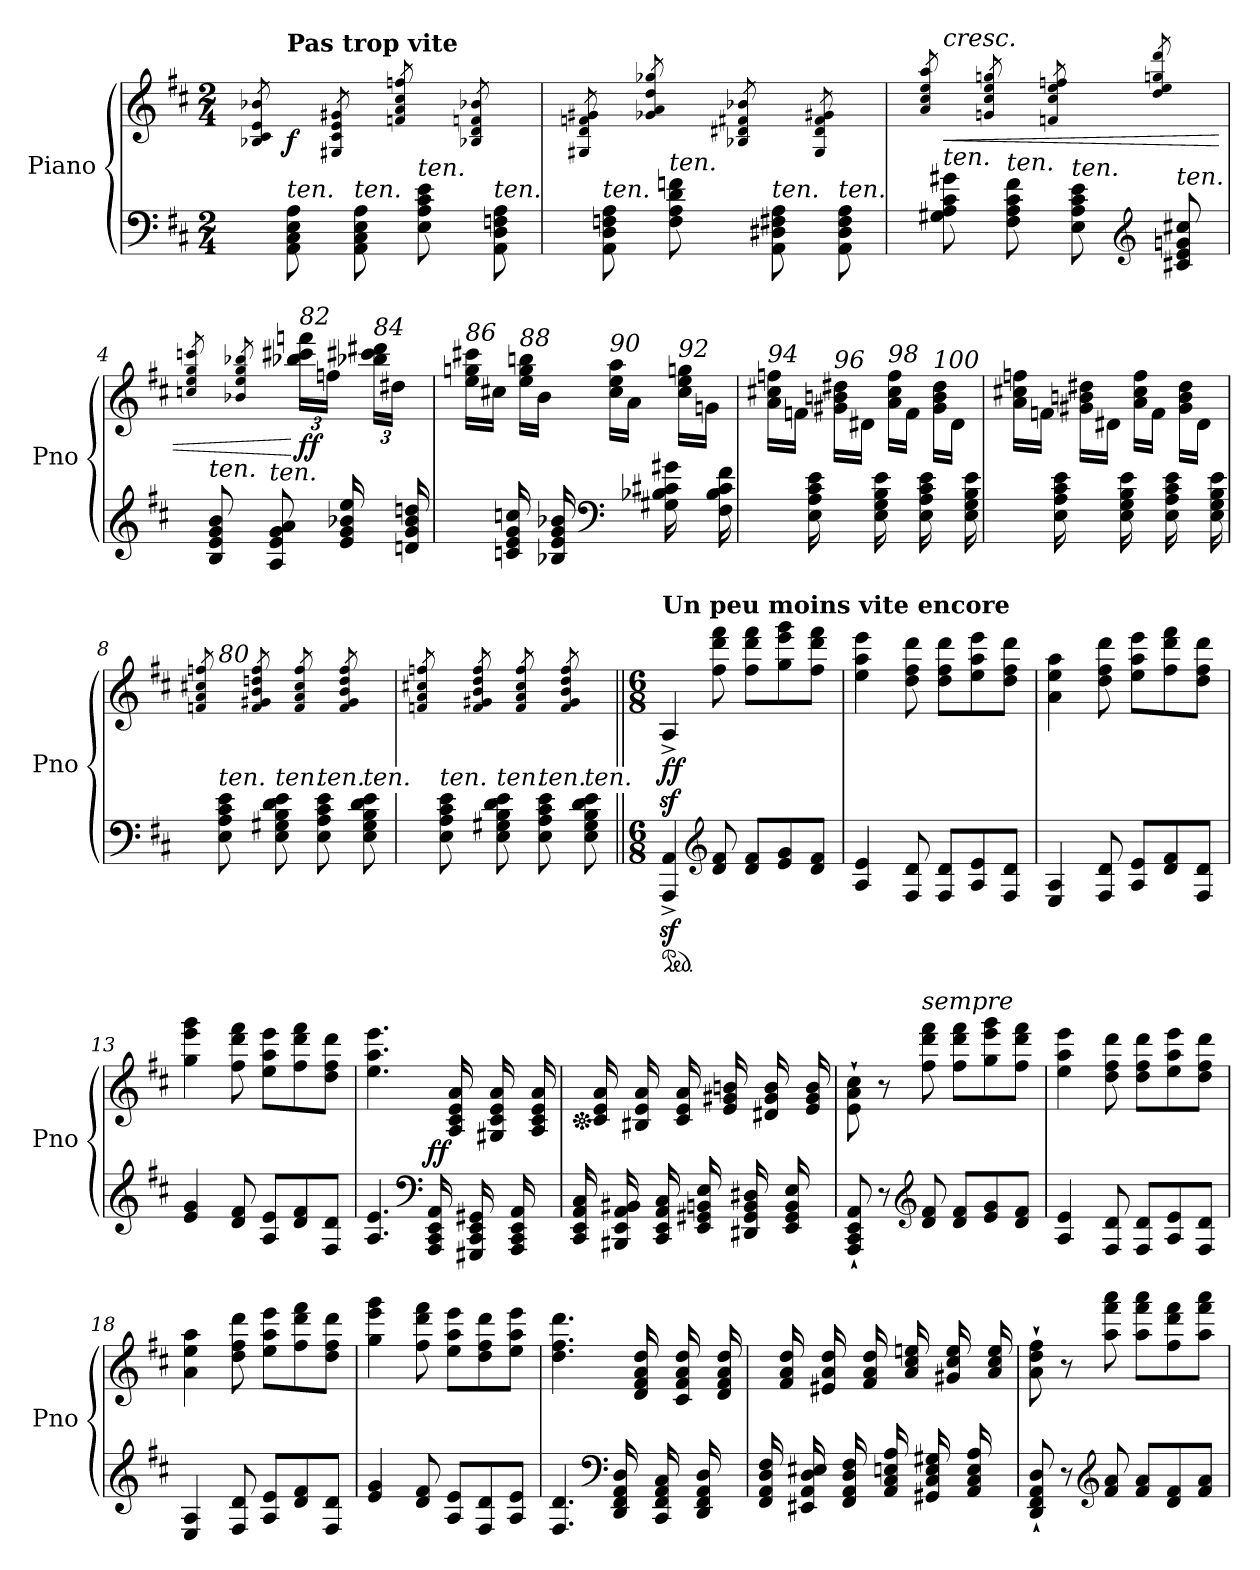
**kern	**kern	**dynam
*part1	*part1	*part1
*staff2	*staff1	*staff1/2
*I"Piano	*	*
*I'Pno	*	*
*clefF4	*clefG2	*
*k[f#c#]	*k[f#c#]	*
*M2/4	*M2/4	*
=1	=1	=1
qA!yy	8qB-X/ 8qc#/ 8qe/ 8qb-X/	.
!	!LO:TX:a:B:t=Pas trop vite	!
!LO:TX:a:i:t=ten.	!	!
!	!	!LO:DY:b
8AA\ 8C#\ 8E\ 8A\	8b-!yy	f
qA!yy	8qG#X/ 8qc#/ 8qe/ 8qg#X/	.
!LO:TX:a:i:t=ten.	!	!
8AA\ 8C#\ 8E\ 8A\	8b-!yy	.
qe!yy	8qfn/ 8qa/ 8qcc#/ 8qffn/	.
!LO:TX:a:i:t=ten.	!	!
8E\ 8A\ 8c#\ 8e\	8b-!yy	.
qA!yy	8qB-X/ 8qd/ 8qfn/ 8qb-X/	.
!LO:TX:a:i:t=ten.	!	!
8AA\ 8D\ 8Fn\ 8A\	8b-!yy	.
=2	=2	=2
qA!yy	8qG#X/ 8qd/ 8qfn/ 8qg#X/	.
!LO:TX:a:i:t=ten.	!	!
8AA\ 8D\ 8Fn\ 8A\	8b!yy	.
qe!yy	8qg-X/ 8qa/ 8qdd/ 8qgg-X/	.
!LO:TX:a:i:t=ten.	!	!
8F\ 8A\ 8d\ 8fn\	8b!yy	.
qA!yy	8qB-X/ 8qd#X/ 8qf#X/ 8qb-X/	.
!LO:TX:a:i:t=ten.	!	!
8AA\ 8D#X\ 8F#X\ 8A\	8b-!yy	.
qA!yy	8qG#/ 8qd#/ 8qf#/ 8qg#X/	.
!LO:TX:a:i:t=ten.	!	!
8AA\ 8D#\ 8F#\ 8A\	8b-!yy	.
!!LO:LB:g=z
=3	=3	=3
qg!yy	8qa/ 8qcc#/ 8qee/ 8qaa/	.
!	!LO:TX:a:i:t=cresc.	!
!LO:TX:a:i:t=ten.	!	!
!	!	!LO:HP:b
8G#X\ 8A\ 8c#\ 8g#X\	8b!yy	<
qf#!yy	8qgn/ 8qcc#/ 8qee/ 8qggn/	.
!LO:TX:a:i:t=ten.	!	!
8F#\ 8A\ 8c#\ 8f#\	8b!yy	.
qe!yy	8qfn/ 8qcc#/ 8qee/ 8qffn/	.
!LO:TX:a:i:t=ten.	!	!
8E\ 8A\ 8c#\ 8e\	8b!yy	.
*clefG2	*	*
qcc#!yy	8qdd/ 8qee/ 8qggn/ 8qddd/	.
!LO:TX:a:i:t=ten.	!	!
8c#X/ 8e/ 8gn/ 8cc#X/	8b!yy	.
=4	=4	=4
qb!yy	8qccn/ 8qee/ 8qgg/ 8qcccn/	.
!LO:TX:a:i:t=ten.	!	!
8B/ 8e/ 8g/ 8b/	8b!yy	.
qa!yy	8qb-X/ 8qee/ 8qgg/ 8qbb-X/	.
!LO:TX:a:i:t=ten.	!	!
8A/ 8e/ 8g/ 8a/	8b-!yy	.
*Xtuplet	*Xbrackettup	*
!	!LO:TX:a:i:t=82	!
!	!	!LO:DY:n=1:b
12ryy	(24bb-X\ 24ccc#X\ 24fffn\LL	[ ff
.	24ffn\JJ	.
24e/ 24g/ 24b-X/ 24ee/)	24ryy	.
!	!LO:TX:a:i:t=84	!
12ryy	(24bb-X\ 24ccc#X\ 24ddd#X\LL	.
.	24dd#X\JJ	.
24dn/ 24g/ 24b-/ 24ddn/)	24ryy	.
!!LO:LB:g=z
=5	=5	=5
*	*Xtuplet	*
!	!LO:TX:a:i:t=86	!
12ryy	24ee\ 24ggn\ 24ccc#X\LL	.
.	24cc#X\JJ	.
24cn/ 24e/ 24g/ 24ccn/	24ryy	.
!	!LO:TX:a:i:t=88	!
12ryy	24ee\ 24gg\ 24bbn\LL	.
.	24b\JJ	.
24B-X/ 24e/ 24g/ 24b-X/	24ryy	.
*clefF4	*	*
!	!LO:TX:a:i:t=90	!
12ryy	24cc#\ 24ee\ 24aa\LL	.
.	24a\JJ	.
24G#X\ 24B-X\ 24c#X\ 24g#X\	24ryy	.
!	!LO:TX:a:i:t=92	!
12ryy	24cc#\ 24ee\ 24ggn\LL	.
.	24gn\JJ	.
24F#\ 24B-\ 24c#\ 24f#\	24ryy	.
=6	=6	=6
!	!LO:TX:a:i:t=94	!
12ryy	24a\ 24cc#X\ 24ffn\LL	.
.	24fn\JJ	.
24E\ 24A\ 24c#\ 24e\	24ryy	.
!	!LO:TX:a:i:t=96	!
12ryy	24g#X\ 24bn\ 24dd#X\LL	.
.	24d#X\JJ	.
24E\ 24G\ 24B\ 24e\	24ryy	.
!	!LO:TX:a:i:t=98	!
12ryy	24a\ 24cc#\ 24ff\LL	.
.	24f\JJ	.
24E\ 24A\ 24c#\ 24e\	24ryy	.
!	!LO:TX:a:i:t=100	!
12ryy	24g#\ 24b\ 24dd#\LL	.
.	24d#\JJ	.
24E\ 24G\ 24B\ 24e\	24ryy	.
!!LO:LB:g=z
=7	=7	=7
12ryy	24a\ 24cc#X\ 24ffn\LL	.
.	24fn\JJ	.
24E\ 24A\ 24c#\ 24e\	24ryy	.
12ryy	24g#X\ 24bn\ 24dd#X\LL	.
.	24d#X\JJ	.
24E\ 24G\ 24B\ 24e\	24ryy	.
12ryy	24a\ 24cc#\ 24ff\LL	.
.	24f\JJ	.
24E\ 24A\ 24c#\ 24e\	24ryy	.
12ryy	24g#\ 24b\ 24dd#\LL	.
.	24d#\JJ	.
24E\ 24G\ 24B\ 24e\	24ryy	.
=8	=8	=8
qA!yy	8qfn/ 8qa/ 8qcc#X/ 8qffn/	.
!	!LO:TX:a:i:t=80	!
!LO:TX:a:i:t=ten.	!	!
8E\ 8A\ 8c#\ 8e\	8b!yy	.
qB!yy	8qf/ 8qg#X/ 8qb/ 8qddn/ 8qff/	.
!LO:TX:a:i:t=ten.	!	!
8E\ 8G#X\ 8B\ 8d\ 8e\	8b!yy	.
qA!yy	8qf/ 8qa/ 8qcc#/ 8qff/	.
!LO:TX:a:i:t=ten.	!	!
8E\ 8A\ 8c#\ 8e\	8b!yy	.
qB!yy	8qf/ 8qg#/ 8qb/ 8qdd/ 8qff/	.
!LO:TX:a:i:t=ten.	!	!
8E\ 8G#\ 8B\ 8d\ 8e\	8b!yy	.
=9	=9	=9
qA!yy	8qfn/ 8qa/ 8qcc#X/ 8qffn/	.
!LO:TX:a:i:t=ten.	!	!
8E\ 8A\ 8c#\ 8e\	8b!yy	.
qB!yy	8qf/ 8qg#X/ 8qb/ 8qdd/ 8qff/	.
!LO:TX:a:i:t=ten.	!	!
8E\ 8G#X\ 8B\ 8d\ 8e\	8b!yy	.
qA!yy	8qf/ 8qa/ 8qcc#/ 8qff/	.
!LO:TX:a:i:t=ten.	!	!
8E\ 8A\ 8c#\ 8e\	8b!yy	.
qB!yy	8qf/ 8qg#/ 8qb/ 8qdd/ 8qff/	.
!LO:TX:a:i:t=ten.	!	!
8E\ 8G#\ 8B\ 8d\ 8e\	8b!yy	.
!!LO:LB:g=z
=10||	=10||	=10||
*M6/8	*M6/8	*
*ped	*	*
!	!LO:TX:a:B:t=Un peu moins vite encore	!
!	!	!LO:DY:b
4AAA/z<^ 4AA/z<^	4Az<^/	ff
*clefG2	*	*
8d/ 8f#/	8ff#\ 8ddd\ 8fff#\	.
8d/ 8f#/L	8ff#\ 8ddd\ 8fff#\L	.
8e/ 8g/	8gg\ 8eee\ 8ggg\	.
8d/ 8f#/J	8ff#\ 8ddd\ 8fff#\J	.
=11	=11	=11
4A/ 4e/	4ee\ 4aa\ 4eee\	.
8F#/ 8d/	8dd\ 8ff#\ 8ddd\	.
8F#/ 8d/L	8dd\ 8ff#\ 8ddd\L	.
8A/ 8e/	8ee\ 8aa\ 8eee\	.
8F#/ 8d/J	8dd\ 8ff#\ 8ddd\J	.
=12	=12	=12
4E/ 4A/	4a\ 4ee\ 4aa\	.
8F#/ 8d/	8dd\ 8ff#\ 8ddd\	.
8A/ 8e/L	8ee\ 8aa\ 8eee\L	.
8d/ 8f#/	8ff#\ 8ddd\ 8fff#\	.
8F#/ 8d/J	8dd\ 8ff#\ 8ddd\J	.
=13	=13	=13
4e/ 4g/	4gg\ 4eee\ 4ggg\	.
8d/ 8f#/	8ff#\ 8ddd\ 8fff#\	.
8A/ 8e/L	8ee\ 8aa\ 8eee\L	.
8d/ 8f#/	8ff#\ 8ddd\ 8fff#\	.
8F#/ 8d/J	8dd\ 8ff#\ 8ddd\J	.
!!LO:PB:g=z
=14	=14	=14
4.A/ 4.e/	4.ee\ 4.aa\ 4.eee\	.
*clefF4	*	*
!	!	!LO:DY:b
16AAA/ 16CC#/ 16EE/ 16AA/	16ryy	ff
16ryy	16A/ 16c#/ 16e/ 16a/	.
16GGG#X/ 16CC#/ 16EE/ 16GG#X/	16ryy	.
16ryy	16G#X/ 16c#/ 16e/ 16a/	.
16AAA/ 16CC#/ 16EE/ 16AA/	16ryy	.
16ryy	16A/ 16c#/ 16e/ 16a/	.
=15	=15	=15
*	*Xped	*
16CC#/ 16EE/ 16AA/ 16C#/	16ryy	.
16ryy	16c#/ 16e/ 16a/	.
16BBB#X/ 16EE/ 16AA/ 16BB#X/	16ryy	.
16ryy	16B#X/ 16e/ 16a/	.
16CC#/ 16EE/ 16AA/ 16C#/	16ryy	.
16ryy	16c#/ 16e/ 16a/	.
16EE/ 16GG#X/ 16BBn/ 16E/	16ryy	.
16ryy	16e/ 16g#X/ 16bn/	.
16DD#X/ 16GG#/ 16BB/ 16D#X/	16ryy	.
16ryy	16d#X/ 16g#/ 16b/	.
16EE/ 16GG#/ 16BB/ 16E/	16ryy	.
16ryy	16e/ 16g#/ 16b/	.
=16	=16	=16
8AAA/` 8CC#/` 8EE/` 8AA/`	8e\` 8a\` 8cc#\`	.
8r	8r	.
*clefG2	*	*
!	!LO:TX:a:i:t=sempre	!
8d/ 8f#/	8ff#\ 8ddd\ 8fff#\	.
8d/ 8f#/L	8ff#\ 8ddd\ 8fff#\L	.
8e/ 8g/	8gg\ 8eee\ 8ggg\	.
8d/ 8f#/J	8ff#\ 8ddd\ 8fff#\J	.
!!LO:LB:g=z
=17	=17	=17
4A/ 4e/	4ee\ 4aa\ 4eee\	.
8F#/ 8d/	8dd\ 8ff#\ 8ddd\	.
8F#/ 8d/L	8dd\ 8ff#\ 8ddd\L	.
8A/ 8e/	8ee\ 8aa\ 8eee\	.
8F#/ 8d/J	8dd\ 8ff#\ 8ddd\J	.
=18	=18	=18
4E/ 4A/	4a\ 4ee\ 4aa\	.
8F#/ 8d/	8dd\ 8ff#\ 8ddd\	.
8A/ 8e/L	8ee\ 8aa\ 8eee\L	.
8d/ 8f#/	8ff#\ 8ddd\ 8fff#\	.
8F#/ 8d/J	8dd\ 8ff#\ 8ddd\J	.
=19	=19	=19
4e/ 4g/	4gg\ 4eee\ 4ggg\	.
8d/ 8f#/	8ff#\ 8ddd\ 8fff#\	.
8A/ 8e/L	8ee\ 8aa\ 8eee\L	.
8F#/ 8d/	8dd\ 8ff#\ 8ddd\	.
8A/ 8e/J	8ee\ 8aa\ 8eee\J	.
=20	=20	=20
4.F#/ 4.d/	4.dd\ 4.ff#\ 4.ddd\	.
*clefF4	*	*
16DD/ 16FF#/ 16AA/ 16D/	16ryy	.
16ryy	16d/ 16f#/ 16a/ 16dd/	.
16CC#/ 16FF#/ 16AA/ 16C#/	16ryy	.
16ryy	16c#/ 16f#/ 16a/ 16dd/	.
16DD/ 16FF#/ 16AA/ 16D/	16ryy	.
16ryy	16d/ 16f#/ 16a/ 16dd/	.
!!LO:LB:g=z
=21	=21	=21
16FF#/ 16AA/ 16D/ 16F#/	16ryy	.
16ryy	16f#/ 16a/ 16dd/	.
16EE#X/ 16AA/ 16D/ 16E#X/	16ryy	.
16ryy	16e#X/ 16a/ 16dd/	.
16FF#/ 16AA/ 16D/ 16F#/	16ryy	.
16ryy	16f#/ 16a/ 16dd/	.
16AA/ 16C#/ 16En/ 16A/	16ryy	.
16ryy	16a/ 16cc#/ 16een/	.
16GG#X/ 16C#/ 16E/ 16G#X/	16ryy	.
16ryy	16g#X/ 16cc#/ 16ee/	.
16AA/ 16C#/ 16E/ 16A/	16ryy	.
16ryy	16a/ 16cc#/ 16ee/	.
=22	=22	=22
8DD/` 8FF#/` 8AA/` 8D/`	8a\` 8dd\` 8ff#\`	.
8r	8r	.
*clefG2	*	*
8f#/ 8a/	8aa\ 8fff#\ 8aaa\	.
8f#/ 8a/L	8aa\ 8fff#\ 8aaa\L	.
8d/ 8f#/	8ff#\ 8ddd\ 8fff#\	.
8f#/ 8a/J	8aa\ 8fff#\ 8aaa\J	.
=	=	=
*-	*-	*-
